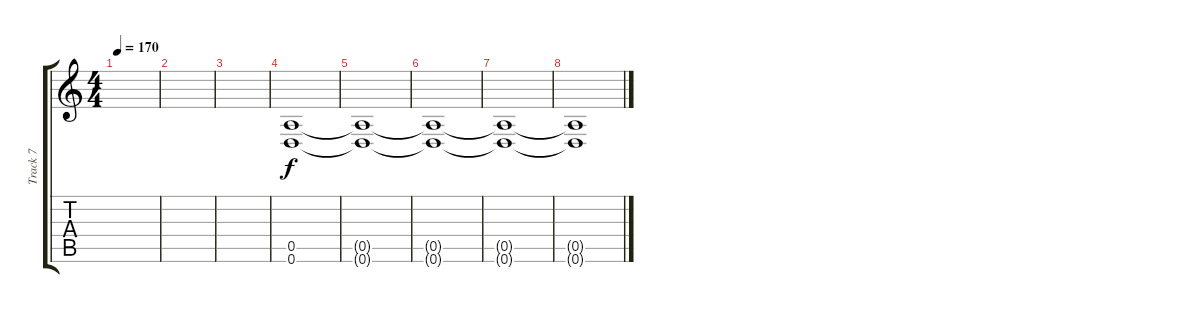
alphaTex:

\track ("Track 7" "Track 7") {instrument distortionguitar}
\staff {score tabs}
\tuning (E4 B3 G3 D3 A2 D2) {hide}
\ts (4 4)
\tempo 170
\clef g2
\ks c
|
|
|
(0.5 0.6).1 |
(0.5{t} 0.6{t}).1 |
(0.5{t} 0.6{t}).1 |
(0.5{t} 0.6{t}).1 |
(0.5{t} 0.6{t}).1
